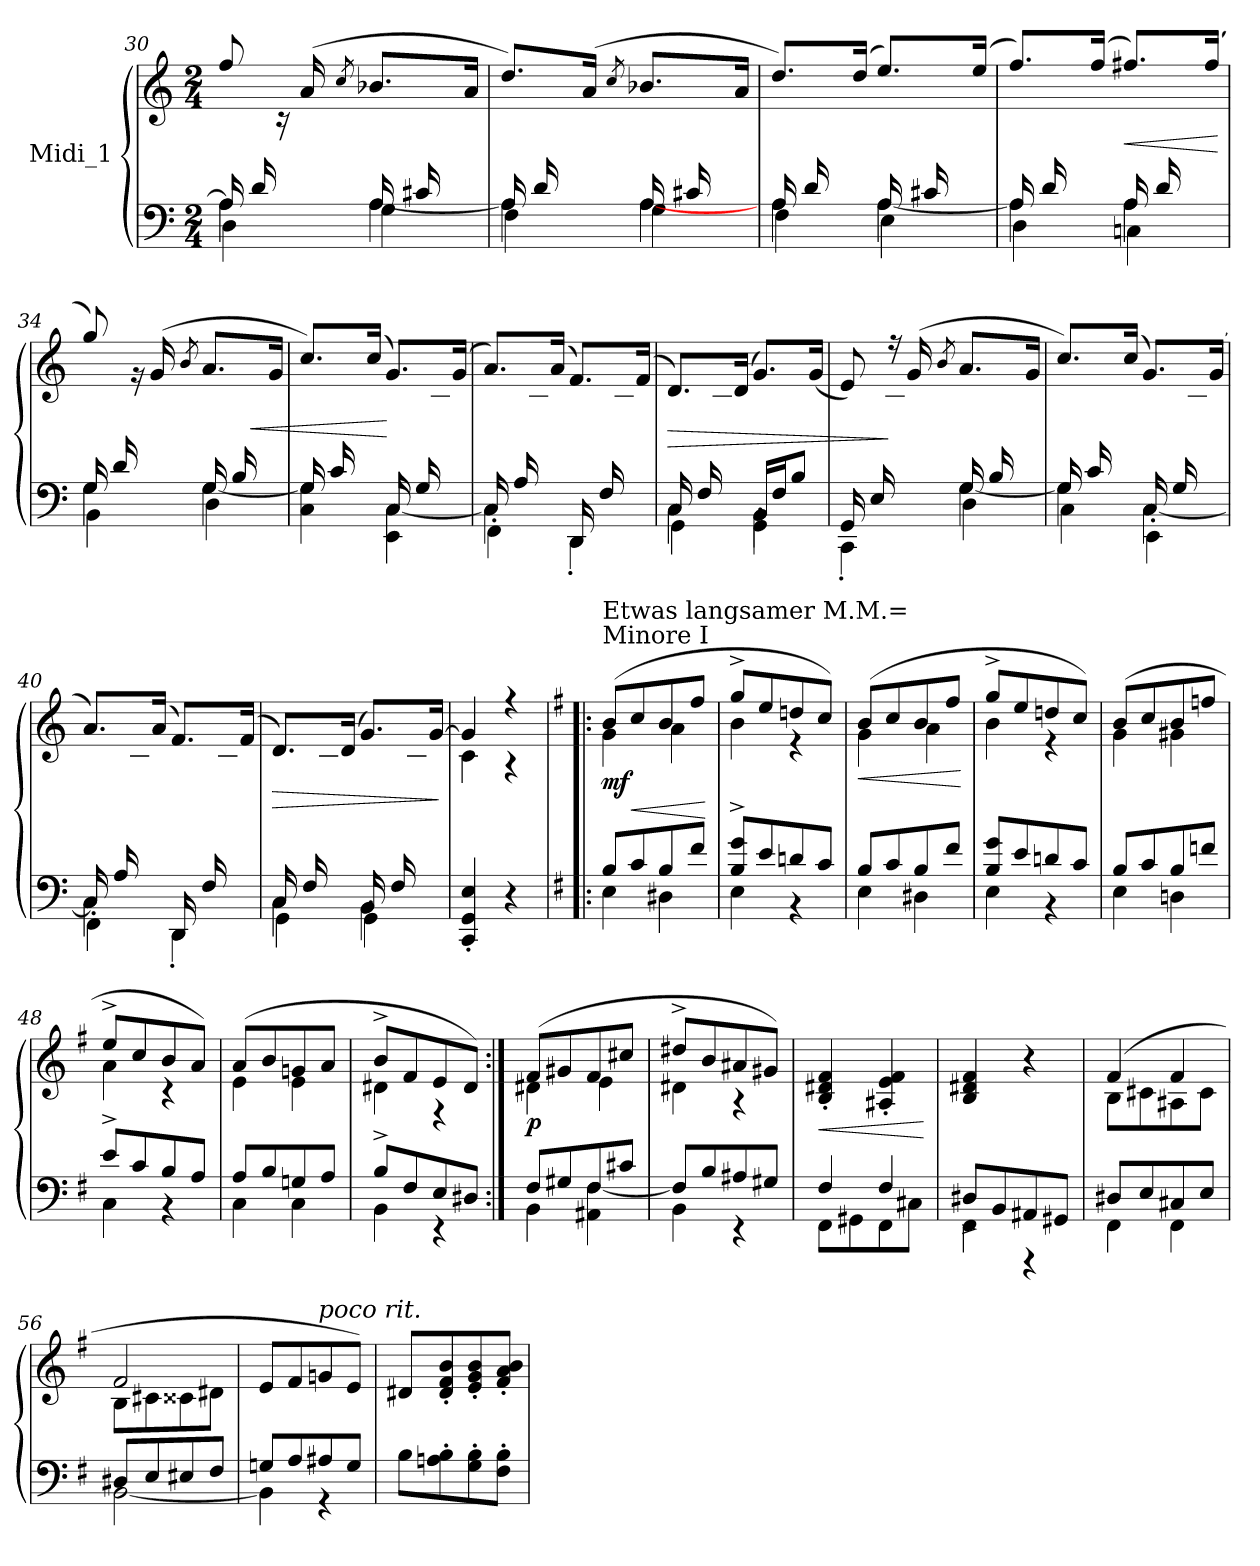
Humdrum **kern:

**kern	**kern	**dynam
*part1	*part1	*part1
*staff2	*staff1	*staff1/2
*I"Midi_1	*	*
*clefF4	*clefG2	*
*k[]	*k[]	*
*M2/4	*M2/4	*
=30	=30	=30
*^	*^	*
*	*^	*	*	*
16A/LL	4A\]	4D\	8ff/	8ryy	.
16d/J	.	.	.	.	.
8ryy	.	.	16rc	8f\J	.
.	.	.	(>16a/	.	.
.	.	.	8qcc/	.	.
16A/LL	[4A\	4G\	8.b-X/L	8ryy	.
16c#X/J	.	.	.	.	.
8ryy	.	.	.	8e\J	.
.	.	.	16a/Jk	.	.
=31	=31	=31	=31	=31	=31
16A/LL	4A\]	4F\	8.dd/L)	8ryy	.
16d/J	.	.	.	.	.
8ryy	.	.	.	8f\J	.
.	.	.	(16a/Jk	.	.
.	.	.	8qcc/	.	.
16A/LL	[4A\	4G\	8.b-X/L	8ryy	.
16c#X/J	.	.	.	.	.
8ryy	.	.	.	8e\J	.
.	.	.	16a/Jk	.	.
=32	=32	=32	=32	=32	=32
16A/LL	4A\	4F\	8.dd/L)	8ryy	.
16d/J	.	.	.	.	.
8ryy	.	.	.	8f\J	.
.	.	.	(16dd/Jk	.	.
16A/LL	[4A\	4E\	8.ee/L)	8ryy	.
16c#X/J	.	.	.	.	.
8ryy	.	.	.	8e\J	.
.	.	.	(16ee/Jk	.	.
=33	=33	=33	=33	=33	=33
16A/LL	4A\]	4D\	8.ff/L)	8ryy	.
16d/J	.	.	.	.	.
8ryy	.	.	.	8f\J	.
.	.	.	(16ff/Jk	.	.
!	!	!	!	!	!LO:HP:b
16A/LL	4A\	4Cni\	8.ff#X/L)	8ryy	<
16d/J	.	.	.	.	.
8ryy	.	.	.	8f#X\J	.
.	.	.	(16ff#/Jk	.	.
*v	*v	*v	*	*	*
*	*v	*v	*
.	.	[
=34	=34	=34
*^	*^	*
*	*^	*	*	*
16G/LL	4G\	4BB\	8gg/)	8ryy	.
16d/J	.	.	.	.	.
8ryy	.	.	16rg	8fni\J	.
.	.	.	(>16g/	.	.
.	.	.	8qb/	.	.
16G/LL	[4G\	4D\	8.a/L	8ryy	.
16B/J	.	.	.	.	.
!	!	!	!	!	!LO:HP:b
8ryy	.	.	.	8f\J	<
.	.	.	16g/Jk	.	.
*	*v	*v	*	*	*
=35	=35	=35	=35	=35
16G/LL	4G\] 4C\	8.cc/L)	8ryy	.
16c/J	.	.	.	.
8ryy	.	.	8e\J	.
.	.	(>16cc/Jk	.	.
16C/LL	[4C\ 4EE\	8.g/L)	8ryy	[
16G/J	.	.	.	.
8ryy	.	.	8c\J	.
.	.	(16g/Jk	.	.
=36	=36	=36	=36	=36
*	*^	*	*	*
16C/LL	4C\]	4FF'\	8.a/L)	8ryy	.
16A/J	.	.	.	.	.
8ryy	.	.	.	8c\J	.
.	.	.	(>16a/Jk	.	.
16DD/LL	4DD'\	4ryy	8.f/L)	8ryy	.
16F/J	.	.	.	.	.
8ryy	.	.	.	8c\J	.
.	.	.	(>16f/Jk	.	.
=37	=37	=37	=37	=37	=37
*	*	*^	*	*	*
!	!	!	!	!	!	!LO:HP:b
16C/LL	4C\	4GG'\	4ryy	8.d/L)	8ryy	>
16F/J	.	.	.	.	.	.
4.ryy	.	.	.	.	8c\J	.
.	.	.	.	(16d/Jk	.	.
.	16BB/LL	4GG'\	4BB\	4ryy	8.g/L)	.
.	16F/J	.	.	.	.	.
.	8B/J	.	.	.	.	.
.	.	.	.	.	(16g/Jk	.
*	*	*v	*v	*	*	*
=38	=38	=38	=38	=38	=38
16GG/LL	4CC'\	4ryy	8e/)	8ryy	.
16E/J	.	.	.	.	.
8ryy	.	.	16r	8c\J	]
.	.	.	(16g/	.	.
.	.	.	8qb/	.	.
16G/LL	[4G\	4D\	8.a/L	8ryy	.
16B/J	.	.	.	.	.
8ryy	.	.	.	8f\J	.
.	.	.	16g/Jk	.	.
=39	=39	=39	=39	=39	=39
16G/LL	4G\]	4C\	8.cc/L)	8ryy	.
16c/J	.	.	.	.	.
8ryy	.	.	.	8e\J	.
.	.	.	(>16cc/Jk	.	.
16C/LL	[4C\	4EE'\	8.g/L)	8ryy	.
16G/J	.	.	.	.	.
8ryy	.	.	.	8c\J	.
.	.	.	(16g/Jk	.	.
=40	=40	=40	=40	=40	=40
16C/LL	4C\]	4FF'\	8.a/L)	8ryy	.
16A/J	.	.	.	.	.
8ryy	.	.	.	8c\J	.
.	.	.	(>16a/Jk	.	.
16DD/LL	4DD'<\	4ryy	8.f/L)	8ryy	.
16F/J	.	.	.	.	.
8ryy	.	.	.	8c\J	.
.	.	.	(16f/Jk	.	.
=41	=41	=41	=41	=41	=41
!	!	!	!	!	!LO:HP:b
16C/LL	4C\	4GG'\	8.d/L)	8ryy	>
16F/J	.	.	.	.	.
8ryy	.	.	.	8c\J	.
.	.	.	(16d/Jk	.	.
16BB/LL	4BB\	4GG'\	8.g/L)	8ryy	.
16F/J	.	.	.	.	.
8ryy	.	.	.	8B\J	.
.	.	.	[16g/Jk	.	.
*v	*v	*v	*	*	*
*	*v	*v	*
.	.	]
=42	=42	=42
*	*^	*
4CC/' 4GG/' 4E/'	4g/]	4c\	.
4r	4r	4r	.
=43!|:	=43!|:	=43!|:	=43!|:
*k[f#]	*k[f#]	*	*
*G:	*G:	*	*
*^	*	*	*
!	!	!LO:TX:a:t=Minore I	!	!
!	!	!LO:TX:a:t=Etwas langsamer M.M.=	!	!
!	!	!	!	!LO:DY:b
8B/L	4E\	(>8b/L	4g\	mf
!	!	!	!	!LO:HP:b
8c/	.	8cc/	.	<
8B/	4D#X\	8b/	4a\	.
8f#/J	.	8ff#/J	.	.
*v	*v	*	*	*
*	*v	*v	*
.	.	[
=44	=44	=44
*^	*^	*
8B/^ 8g/^L	4E\	8gg^/L	4b\	.
8e/	.	8ee/	.	.
*	*	*MM112	*	*
8dni/	4r	8ddni/	4r	.
8c/J	.	8cc/J)	.	.
=45	=45	=45	=45	=45
!	!	!	!	!LO:HP:b
8B/L	4E\	(8b/L	4g\	<
8c/	.	8cc/	.	.
8B/	4D#X\	8b/	4a\	.
8f#/J	.	8ff#/J	.	.
*v	*v	*	*	*
*	*v	*v	*
.	.	[
=46	=46	=46
*^	*^	*
8B/ 8g/L	4E\	8gg^/L	4b\	.
8e/	.	8ee/	.	.
8dni/	4r	8ddni/	4r	.
8c/J	.	8cc/J)	.	.
=47	=47	=47	=47	=47
8B/L	4E\	(>8b/L	4g\	.
8c/	.	8cc/	.	.
8B/	4Dni\	8b/	4g#X\	.
8fn/J	.	8ffn/J	.	.
=48	=48	=48	=48	=48
8e^/L	4C\	8ee^/L	4a\	.
8c/	.	8cc/	.	.
8B/	4r	8b/	4r	.
8A/J	.	8a/J)	.	.
=49	=49	=49	=49	=49
8A/L	4C\	(8a/L	4e\	.
8B/	.	8b/	.	.
8Gni/	4C\	8gni/	4e\	.
8A/J	.	8a/J	.	.
=50	=50	=50	=50	=50
8B^/L	4BB\	8b^/L	4d#X\	.
8F#/	.	8f#/	.	.
8E/	4r	8e/	4r	.
8D#X/J	.	8d#/J)	.	.
=51:|!	=51:|!	=51:|!	=51:|!	=51:|!
!	!	!	!	!LO:DY:b
8F#/L	4BB\	(>8f#/L	4d#X\	p
8G#X/	.	8g#X/	.	.
8F#/	4AA#X\ [4F#\	8f#/	4e\	.
8c#X/J	.	8cc#X/J	.	.
=52	=52	=52	=52	=52
8F#/L]	4BB\	8dd#X^/L	4d#X\	.
8B/	.	8b/	.	.
8A#X/	4r	8a#X/	4r	.
8G#X/J	.	8g#X/J)	.	.
*	*	*v	*v	*
=53	=53	=53	=53
!	!	!	!LO:HP:b
4F#/	8FF#\L	4B/' 4d#X/' 4f#/'	<
.	8GG#X\	.	.
4F#/	8FF#\	4A#X/' 4e/' 4f#/'	.
.	8C#X\J	.	.
*v	*v	*	*
.	.	[
=54	=54	=54
*^	*	*
4FF#\	8D#X^/L	4B/ 4d#X/ 4f#/	.
.	8BB/	.	.
4rFFF	8AA#X/	4r	.
.	8GG#X/J	.	.
=55	=55	=55	=55
*	*	*^	*
8D#X/L	4FF#\	(>4f#/	8B\L	.
8E/	.	.	8c#X\	.
8C#X/	4FF#\	4f#/	8A#X\	.
8E/J	.	.	8c#\J	.
=56	=56	=56	=56	=56
8D#X/L	[2BB\	2f#/	8B\L	.
8E/	.	.	8c#X\	.
8E#X/	.	.	8c##X\	.
8F#/J	.	.	8d#X\J	.
*	*	*v	*v	*
=57	=57	=57	=57
8Gni/L	4BB\]	8e/L	.
8A/	.	8f#/	.
!	!	!LO:TX:a:i:t=poco rit.	!
8A#X/	4r	8gni/	.
8G/J	.	8e/J)	.
*v	*v	*	*
=58	=58	=58
8B\L	8d#X/L	.
8Ani\' 8B\'	8d#/' 8f#/' 8b/'	.
8G\' 8B\'	8e/' 8g/' 8b/'	.
8F#\' 8B\'J	8f#/' 8a/' 8b/'J	.
=	=	=
*-	*-	*-
